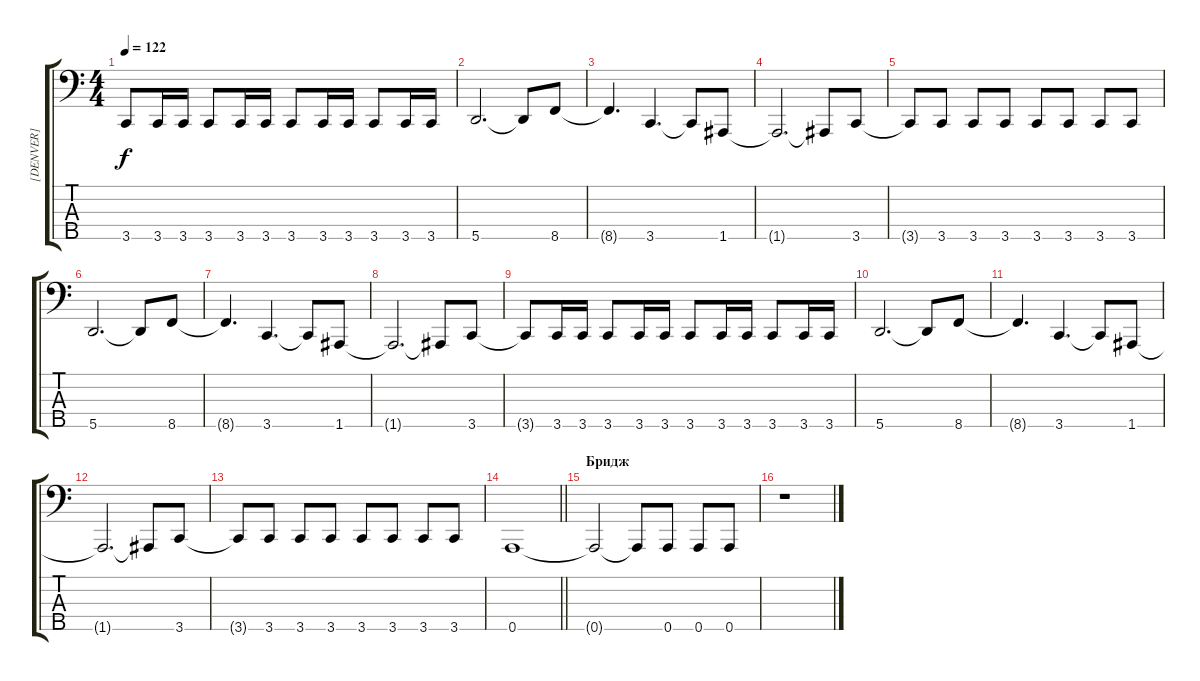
\track ("[DENVER]" "[DENVER]") {instrument electricbassfinger}
\staff {score tabs}
\tuning (G2 D2 A1 E1 A0) {hide}
\ts (4 4)
\tempo 122
\clef f4
\ks c
3.5{t}.8{dy f} 3.5.16 3.5.16 3.5.8 3.5.16 3.5.16 3.5.8 3.5.16 3.5.16 3.5.8 3.5.16 3.5.16 |
5.5.2{d} 5.5{t}.8 8.5.8 |
8.5{t}.4{d} 3.5.4{d} 3.5{t}.8 1.5.8 |
1.5{t}.2{d} 1.5{t}.8 3.5.8 |
3.5{t}.8 3.5.8 3.5.8 3.5.8 3.5.8 3.5.8 3.5.8 3.5.8 |
5.5.2{d} 5.5{t}.8 8.5.8 |
8.5{t}.4{d} 3.5.4{d} 3.5{t}.8 1.5.8 |
1.5{t}.2{d} 1.5{t}.8 3.5.8 |
3.5{t}.8 3.5.16 3.5.16 3.5.8 3.5.16 3.5.16 3.5.8 3.5.16 3.5.16 3.5.8 3.5.16 3.5.16 |
5.5.2{d} 5.5{t}.8 8.5.8 |
8.5{t}.4{d} 3.5.4{d} 3.5{t}.8 1.5.8 |
1.5{t}.2{d} 1.5{t}.8 3.5.8 |
3.5{t}.8 3.5.8 3.5.8 3.5.8 3.5.8 3.5.8 3.5.8 3.5.8 |
\barLineRight lightlight
0.5.1 |
\section ("" "Бридж")
0.5{t}.2 0.5{t}.8 0.5.8 0.5.8 0.5.8 |
r.1
